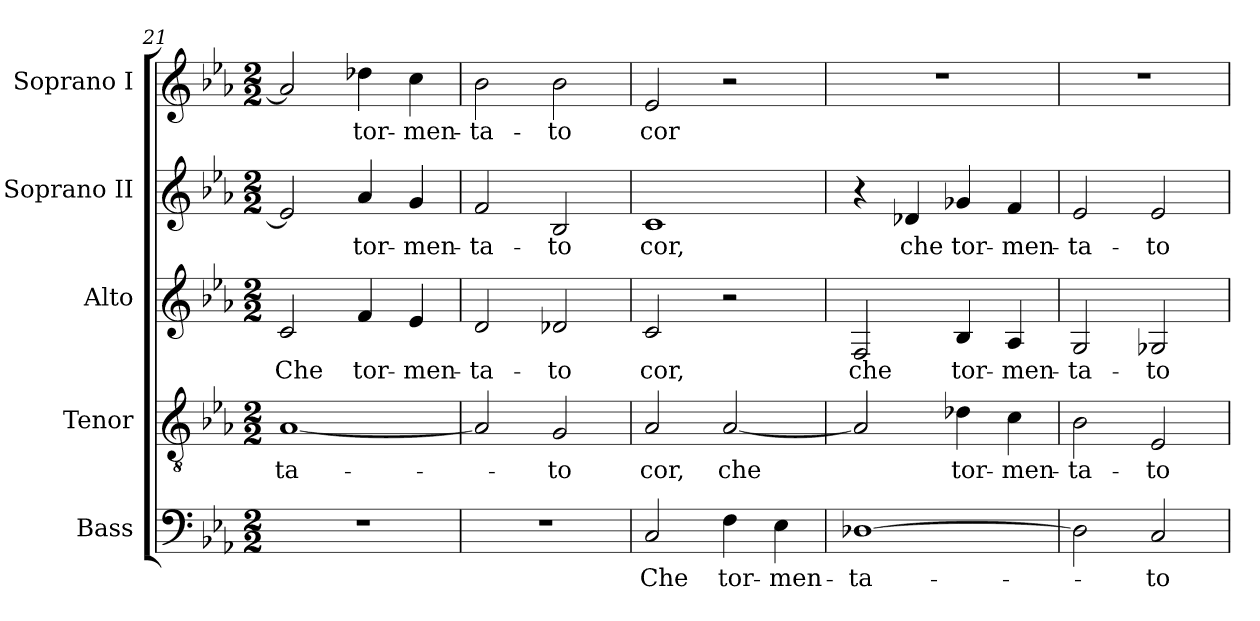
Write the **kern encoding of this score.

**kern	**text	**kern	**text	**kern	**text	**kern	**text	**kern	**text
*part5	*part5	*part4	*part4	*part3	*part3	*part2	*part2	*part1	*part1
*staff5	*staff5	*staff4	*staff4	*staff3	*staff3	*staff2	*staff2	*staff1	*staff1
*I"Bass	*	*I"Tenor	*	*I"Alto	*	*I"Soprano II	*	*I"Soprano I	*
*I'B.	*	*I'T.	*	*I'A.	*	*I'S. II	*	*I'S. I	*
*clefF4	*	*clefGv2	*	*clefG2	*	*clefG2	*	*clefG2	*
*	*	*ITrd7c12	*	*	*	*	*	*	*
*k[b-e-a-]	*	*k[b-e-a-]	*	*k[b-e-a-]	*	*k[b-e-a-]	*	*k[b-e-a-]	*
*E-:	*	*E-:	*	*E-:	*	*E-:	*	*E-:	*
*M2/2	*	*M2/2	*	*M2/2	*	*M2/2	*	*M2/2	*
=21	=21	=21	=21	=21	=21	=21	=21	=21	=21
!	!	!	!LO:LY:b:color=#000000	!	!	!	!	!	!
!	!	!	!	!	!LO:LY:b:color=#000000	!	!	!	!
1r	.	[<1AA-i	-ta-	2ci/	Che	2e-i/]	.	2a-i/]	.
!	!	!	!	!	!LO:LY:b:color=#000000	!	!	!	!
!	!	!	!	!	!	!	!LO:LY:b:color=#000000	!	!
!	!	!	!	!	!	!	!	!	!LO:LY:b:color=#000000
.	.	.	.	4fi/	tor-	4a-i/	tor-	4dd-Xi\	tor-
!	!	!	!	!	!LO:LY:b:color=#000000	!	!	!	!
!	!	!	!	!	!	!	!LO:LY:b:color=#000000	!	!
!	!	!	!	!	!	!	!	!	!LO:LY:b:color=#000000
.	.	.	.	4e-i/	-men-	4gi/	-men-	4cci\	-men-
=22	=22	=22	=22	=22	=22	=22	=22	=22	=22
!	!	!	!	!	!LO:LY:b:color=#000000	!	!	!	!
!	!	!	!	!	!	!	!LO:LY:b:color=#000000	!	!
!	!	!	!	!	!	!	!	!	!LO:LY:b:color=#000000
1r	.	2AA-i/]	.	2di/	-ta-	2fi/	-ta-	2b-i\	-ta-
!	!	!	!LO:LY:b:color=#000000	!	!	!	!	!	!
!	!	!	!	!	!LO:LY:b:color=#000000	!	!	!	!
!	!	!	!	!	!	!	!LO:LY:b:color=#000000	!	!
!	!	!	!	!	!	!	!	!	!LO:LY:b:color=#000000
.	.	2GGi/	-to	2d-Xi/	-to	2B-i/	-to	2b-i\	-to
=23	=23	=23	=23	=23	=23	=23	=23	=23	=23
!	!LO:LY:b:color=#000000	!	!	!	!	!	!	!	!
!	!	!	!LO:LY:b:color=#000000	!	!	!	!	!	!
!	!	!	!	!	!LO:LY:b:color=#000000	!	!	!	!
!	!	!	!	!	!	!	!LO:LY:b:color=#000000	!	!
!	!	!	!	!	!	!	!	!	!LO:LY:b:color=#000000
2Ci/	Che	2AA-i/	cor,	2ci/	cor,	1ci	cor,	2e-i/	cor
!	!LO:LY:b:color=#000000	!	!	!	!	!	!	!	!
!	!	!	!LO:LY:b:color=#000000	!	!	!	!	!	!
4Fi\	tor-	[<2AA-i/	che	2r	.	.	.	2r	.
!	!LO:LY:b:color=#000000	!	!	!	!	!	!	!	!
4E-i\	-men-	.	.	.	.	.	.	.	.
=24	=24	=24	=24	=24	=24	=24	=24	=24	=24
!	!LO:LY:b:color=#000000	!	!	!	!	!	!	!	!
!	!	!	!	!	!LO:LY:b:color=#000000	!	!	!	!
[>1D-Xi	-ta-	2AA-i/]	.	2Fi/	che	4r	.	1r	.
!	!	!	!	!	!	!	!LO:LY:b:color=#000000	!	!
.	.	.	.	.	.	4d-Xi/	che	.	.
!	!	!	!LO:LY:b:color=#000000	!	!	!	!	!	!
!	!	!	!	!	!LO:LY:b:color=#000000	!	!	!	!
!	!	!	!	!	!	!	!LO:LY:b:color=#000000	!	!
.	.	4D-Xi\	tor-	4B-i/	tor-	4g-Xi/	tor-	.	.
!	!	!	!LO:LY:b:color=#000000	!	!	!	!	!	!
!	!	!	!	!	!LO:LY:b:color=#000000	!	!	!	!
!	!	!	!	!	!	!	!LO:LY:b:color=#000000	!	!
.	.	4Ci\	-men-	4A-i/	-men-	4fi/	-men-	.	.
=25	=25	=25	=25	=25	=25	=25	=25	=25	=25
!	!	!	!LO:LY:b:color=#000000	!	!	!	!	!	!
!	!	!	!	!	!LO:LY:b:color=#000000	!	!	!	!
!	!	!	!	!	!	!	!LO:LY:b:color=#000000	!	!
2D-i\]	.	2BB-i\	-ta-	2Gi/	-ta-	2e-i/	-ta-	1r	.
!	!LO:LY:b:color=#000000	!	!	!	!	!	!	!	!
!	!	!	!LO:LY:b:color=#000000	!	!	!	!	!	!
!	!	!	!	!	!LO:LY:b:color=#000000	!	!	!	!
!	!	!	!	!	!	!	!LO:LY:b:color=#000000	!	!
2Ci/	-to	2EE-i/	-to	2G-Xi/	-to	2e-i/	-to	.	.
=	=	=	=	=	=	=	=	=	=
*-	*-	*-	*-	*-	*-	*-	*-	*-	*-
